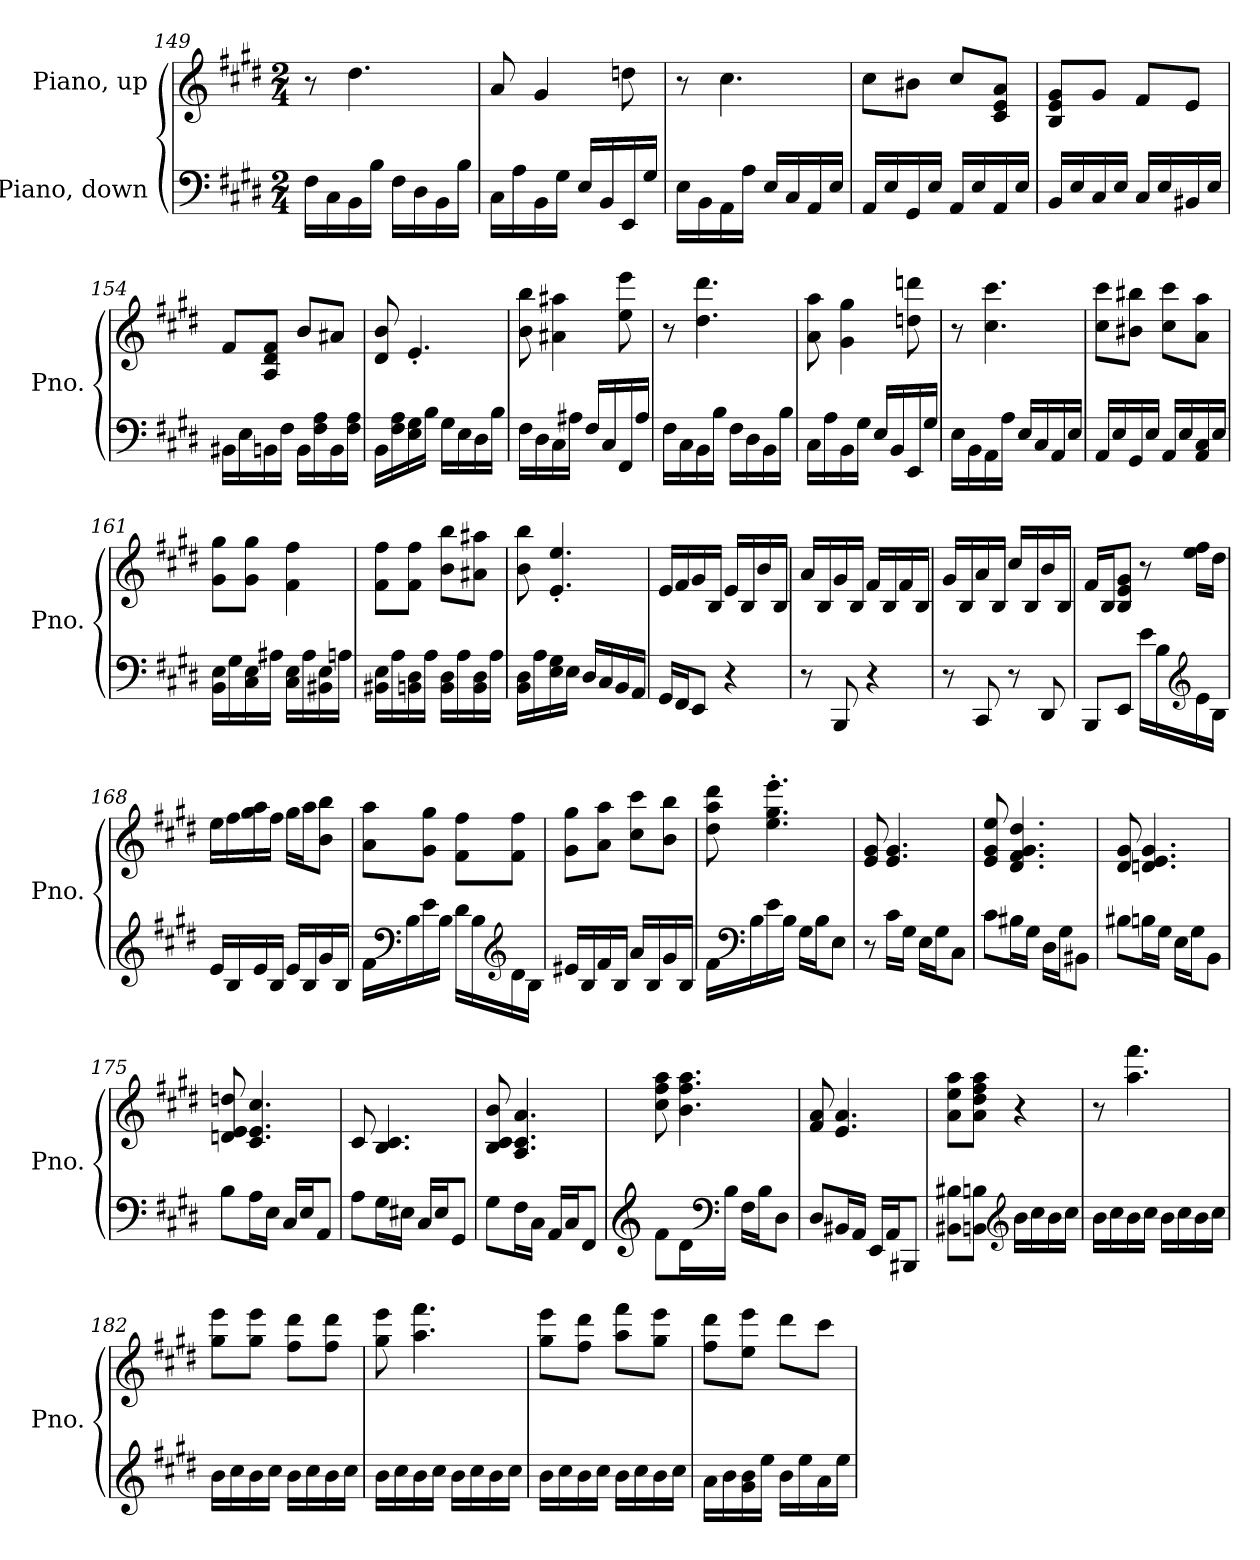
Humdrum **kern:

**kern	**kern
*part2	*part1
*staff2	*staff1
*I"Piano, down	*I"Piano, up
*I'Pno.	*I'Pno.
*clefF4	*clefG2
*k[f#c#g#d#]	*k[f#c#g#d#]
*M2/4	*M2/4
=149	=149
16F#\LL	8r
16C#\	.
16BB\	4.dd#\
16B\JJ	.
16F#\LL	.
16D#\	.
16BB\	.
16B\JJ	.
=150	=150
16C#\LL	8a/
16A\	.
16BB\	4g#/
16G#\JJ	.
16E/LL	.
16BB/	.
16EE/	8ddn\
16G#/JJ	.
!!LO:LB:g=z
=151	=151
16E\LL	8r
16BB\	.
16AA\	4.cc#\
16A\JJ	.
16E/LL	.
16C#/	.
16AA/	.
16E/JJ	.
=152	=152
16AA/LL	8cc#\L
16E/	.
16GG#/	8b#X\J
16E/JJ	.
16AA/LL	8cc#/L
16E/	.
16AA/	8c#/ 8e/ 8a/J
16E/JJ	.
=153	=153
16BB/LL	8B/ 8e/ 8g#/L
16E/	.
16C#/	8g#/J
16E/JJ	.
16C#/LL	8f#/L
16E/	.
16BB#X/	8e/J
16E/JJ	.
=154	=154
16BB#X\LL	8f#/L
16E\	.
16BBn\	8A/ 8d#/ 8f#/J
16F#\JJ	.
16BB\LL	8b/L
16F#\ 16A\	.
16BB\	8a#X/J
16F#\ 16A\JJ	.
!!LO:LB:g=z
=155	=155
16BB\LL	8d#/ 8b/
16F#\ 16A\	.
16E\ 16G#\	4.e'/
16B\JJ	.
16G#\LL	.
16E\	.
16D#\	.
16B\JJ	.
=156	=156
16F#\LL	8b\ 8bb\
16D#\	.
16C#\	4a#X\ 4aa#X\
16A#X\JJ	.
16F#/LL	.
16C#/	.
16FF#/	8ee\ 8eee\
16A#/JJ	.
=157	=157
16F#\LL	8r
16C#\	.
16BB\	4.dd#\ 4.ddd#\
16B\JJ	.
16F#\LL	.
16D#\	.
16BB\	.
16B\JJ	.
=158	=158
16C#\LL	8a\ 8aa\
16A\	.
16BB\	4g#\ 4gg#\
16G#\JJ	.
16E/LL	.
16BB/	.
16EE/	8ddn\ 8dddn\
16G#/JJ	.
!!LO:LB:g=z
=159	=159
16E\LL	8r
16BB\	.
16AA\	4.cc#\ 4.ccc#\
16A\JJ	.
16E/LL	.
16C#/	.
16AA/	.
16E/JJ	.
=160	=160
16AA/LL	8cc#\ 8ccc#\L
16E/	.
16GG#/	8b#X\ 8bb#X\J
16E/JJ	.
16AA/LL	8cc#\ 8ccc#\L
16E/	.
16AA/ 16C#/	8a\ 8aa\J
16E/JJ	.
=161	=161
16BB\ 16E\LL	8g#\ 8gg#\L
16G#\	.
16C#\ 16E\	8g#\ 8gg#\J
16A#X\JJ	.
16C#\ 16E\LL	4f#\ 4ff#\
16A#\	.
16BB#X\ 16E\	.
16An\JJ	.
=162	=162
16BB#X\ 16E\LL	8f#\ 8ff#\L
16A\	.
16BBn\ 16D#\	8f#\ 8ff#\J
16A\JJ	.
16BB\ 16D#\LL	8b\ 8bb\L
16A\	.
16BB\ 16D#\	8a#X\ 8aa#X\J
16A\JJ	.
!!LO:PB:g=z
=163	=163
16BB\ 16D#\LL	8b\ 8bb\
16A\	.
16E\ 16G#\	4.e/' 4.ee/'
16E\JJ	.
16D#/LL	.
16C#/	.
16BB/	.
16AA/JJ	.
=164	=164
16GG#/LL	16e/LL
16FF#/J	16f#/
8EE/J	16g#/
.	16B/JJ
4r	16e/LL
.	16B/
.	16b/
.	16B/JJ
=165	=165
8r	16a/LL
.	16B/
8BBB/	16g#/
.	16B/JJ
4r	16f#/LL
.	16B/
.	16f#/
.	16B/JJ
=166	=166
8r	16g#/LL
.	16B/
8CC#/	16a/
.	16B/JJ
8r	16cc#/LL
.	16B/
8DD#/	16b/
.	16B/JJ
!!LO:LB:g=z
=167	=167
8BBB/L	16f#/LL
.	16B/J
8EE/J	8B/ 8e/ 8g#/J
16e\LL	8r
16B\	.
*clefG2	*
16e\	16ee\ 16ff#\LL
16B\JJ	16dd#\JJ
=168	=168
16e/LL	16ee\LL
16B/	16ff#\
16e/	16gg#\ 16aa\
16B/JJ	16ff#\JJ
16e/LL	16gg#\LL
16B/	16aa\J
16g#/	8b\ 8bb\J
16B/JJ	.
=169	=169
16f#\LL	8a\ 8aa\L
*clefF4	*
16B\	.
16e\	8g#\ 8gg#\J
16B\JJ	.
16d#\LL	8f#\ 8ff#\L
16B\	.
*clefG2	*
16d#\	8f#\ 8ff#\J
16B\JJ	.
=170	=170
16e#X/LL	8g#\ 8gg#\L
16B/	.
16f#/	8a\ 8aa\J
16B/JJ	.
16a/LL	8cc#\ 8ccc#\L
16B/	.
16g#/	8b\ 8bb\J
16B/JJ	.
!!LO:LB:g=z
=171	=171
16f#\LL	8dd#\ 8aa\ 8ddd#\
*clefF4	*
16B\	.
16e\	4.ee\' 4.gg#\' 4.eee\'
16B\JJ	.
16G#\LL	.
16B\J	.
8E\J	.
=172	=172
8r	8e/ 8g#/
16c#\LL	4.e/ 4.g#/
16G#\JJ	.
16E\LL	.
16G#\J	.
8C#\J	.
=173	=173
8c#\L	8e/ 8g#/ 8ee/
16B#X\L	4.d#/ 4.f#/ 4.g#/ 4.dd#/
16G#\JJ	.
16D#\LL	.
16G#\J	.
8BB#X\J	.
=174	=174
8B#X\L	8d#/ 8g#/
16Bn\L	4.dn/ 4.e/ 4.g#/
16G#\JJ	.
16E\LL	.
16G#\J	.
8BB\J	.
=175	=175
8B\L	8dn/ 8e/ 8ddn/
16A\L	4.c#/ 4.e/ 4.cc#/
16E\JJ	.
16C#/LL	.
16E/J	.
8AA/J	.
!!LO:LB:g=z
=176	=176
8A\L	8c#/
16G#\L	4.B/ 4.c#/
16E#X\JJ	.
16C#/LL	.
16E#/J	.
8GG#/J	.
=177	=177
8G#\L	8B/ 8c#/ 8b/
16F#\L	4.A/ 4.c#/ 4.a/
16C#\JJ	.
16AA/LL	.
16C#/J	.
8FF#/J	.
=178	=178
*clefG2	*
8f#\L	8cc#\ 8ff#\ 8aa\
16d#\L	4.b\ 4.ff#\ 4.aa\
*clefF4	*
16B\JJ	.
16F#\LL	.
16B\J	.
8D#\J	.
=179	=179
8D#/L	8f#/ 8a/
16BB#X/L	4.e/ 4.a/
16AA/JJ	.
16EE/LL	.
16AA/J	.
8BBB#X/J	.
!!LO:LB:g=z
=180	=180
8BB#X\ 8B#X\L	8a\ 8ee\ 8aa\L
8BBn\ 8Bn\J	8a\ 8dd#\ 8ff#\ 8aa\J
*clefG2	*
16b\LL	4r
16cc#\	.
16b\	.
16cc#\JJ	.
=181	=181
16b\LL	8r
16cc#\	.
16b\	4.aa\ 4.fff#\
16cc#\JJ	.
16b\LL	.
16cc#\	.
16b\	.
16cc#\JJ	.
=182	=182
16b\LL	8gg#\ 8eee\L
16cc#\	.
16b\	8gg#\ 8eee\J
16cc#\JJ	.
16b\LL	8ff#\ 8ddd#\L
16cc#\	.
16b\	8ff#\ 8ddd#\J
16cc#\JJ	.
=183	=183
16b\LL	8gg#\ 8eee\
16cc#\	.
16b\	4.aa\ 4.fff#\
16cc#\JJ	.
16b\LL	.
16cc#\	.
16b\	.
16cc#\JJ	.
!!LO:LB:g=z
=184	=184
16b\LL	8gg#\ 8eee\L
16cc#\	.
16b\	8ff#\ 8ddd#\J
16cc#\JJ	.
16b\LL	8aa\ 8fff#\L
16cc#\	.
16b\	8gg#\ 8eee\J
16cc#\JJ	.
=185	=185
16a\LL	8ff#\ 8ddd#\L
16b\	.
16g#\ 16b\	8ee\ 8eee\J
16ee\JJ	.
16b\LL	8ddd#\L
16ee\	.
16a\	8ccc#\J
16ee\JJ	.
=	=
*-	*-
